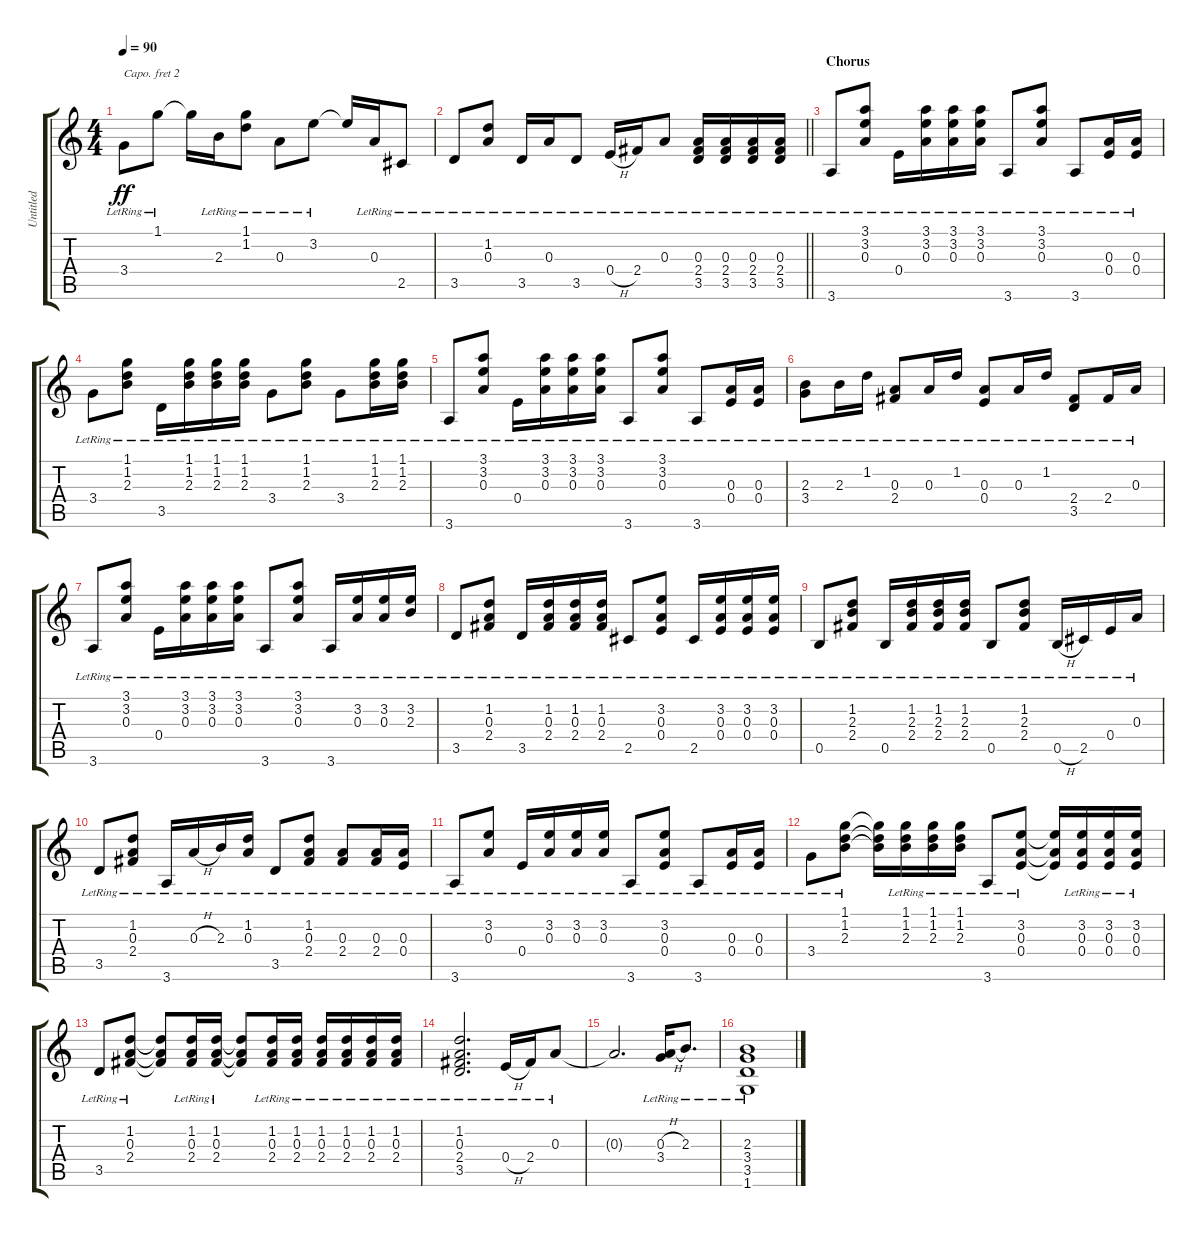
\track ("Untitled" "Untitled") {instrument acousticguitarsteel}
\staff {score tabs}
\capo 2
\tuning (E4 B3 G3 D3 A2 E2) {hide}
\ts (4 4)
\tempo 90
\clef g2
\ks c
3.4{lr}.8{dy ff} 1.1{lr}.8 1.1{t}.16 2.3{lr}.16 (1.1{lr} 1.2{lr}).8 0.3{lr}.8 3.2{lr}.8 3.2{t}.16 0.3{lr}.16 2.5{lr}.8 |
\barLineRight lightlight
3.5{lr}.8 (1.2{lr} 0.3{lr}).8 3.5{lr}.16 0.3{lr}.16 3.5{lr}.8 0.4{h lr}.16 2.4{lr}.16 0.3{lr}.8 (0.3{lr} 2.4{lr} 3.5{lr}).16 (0.3{lr} 2.4{lr} 3.5{lr}).16 (0.3{lr} 2.4{lr} 3.5{lr}).16 (0.3{lr} 2.4{lr} 3.5{lr}).16 |
\section ("" "Chorus")
3.6{lr}.8 (3.1{lr} 3.2{lr} 0.3{lr}).8 0.4{lr}.16 (3.1{lr} 3.2{lr} 0.3{lr}).16 (3.1{lr} 3.2{lr} 0.3{lr}).16 (3.1{lr} 3.2{lr} 0.3{lr}).16 3.6{lr}.8 (3.1{lr} 3.2{lr} 0.3{lr}).8 3.6{lr}.8 (0.3{lr} 0.4{lr}).16 (0.3{lr} 0.4{lr}).16 |
3.4{lr}.8 (1.1{lr} 1.2{lr} 2.3{lr}).8 3.5{lr}.16 (1.1{lr} 1.2{lr} 2.3{lr}).16 (1.1{lr} 1.2{lr} 2.3{lr}).16 (1.1{lr} 1.2{lr} 2.3{lr}).16 3.4{lr}.8 (1.1{lr} 1.2{lr} 2.3{lr}).8 3.4{lr}.8 (1.1{lr} 1.2{lr} 2.3{lr}).16 (1.1{lr} 1.2{lr} 2.3{lr}).16 |
3.6{lr}.8 (3.1{lr} 3.2{lr} 0.3{lr}).8 0.4{lr}.16 (3.1{lr} 3.2{lr} 0.3{lr}).16 (3.1{lr} 3.2{lr} 0.3{lr}).16 (3.1{lr} 3.2{lr} 0.3{lr}).16 3.6{lr}.8 (3.1{lr} 3.2{lr} 0.3{lr}).8 3.6{lr}.8 (0.3{lr} 0.4{lr}).16 (0.3{lr} 0.4{lr}).16 |
(2.3{lr} 3.4{lr}).8 2.3{lr}.16 1.2{lr}.16 (0.3{lr} 2.4{lr}).8 0.3{lr}.16 1.2{lr}.16 (0.3{lr} 0.4{lr}).8 0.3{lr}.16 1.2{lr}.16 (2.4{lr} 3.5{lr}).8 2.4{lr}.16 0.3{lr}.16 |
3.6{lr}.8 (3.1{lr} 3.2{lr} 0.3{lr}).8 0.4{lr}.16 (3.1{lr} 3.2{lr} 0.3{lr}).16 (3.1{lr} 3.2{lr} 0.3{lr}).16 (3.1{lr} 3.2{lr} 0.3{lr}).16 3.6{lr}.8 (3.1{lr} 3.2{lr} 0.3{lr}).8 3.6{lr}.16 (3.2{lr} 0.3{lr}).16 (3.2{lr} 0.3{lr}).16 (3.2{lr} 2.3{lr}).16 |
3.5{lr}.8 (1.2{lr} 0.3{lr} 2.4{lr}).8 3.5{lr}.16 (1.2{lr} 0.3{lr} 2.4{lr}).16 (1.2{lr} 0.3{lr} 2.4{lr}).16 (1.2{lr} 0.3{lr} 2.4{lr}).16 2.5{lr}.8 (3.2{lr} 0.3{lr} 0.4{lr}).8 2.5{lr}.16 (3.2{lr} 0.3{lr} 0.4{lr}).16 (3.2{lr} 0.3{lr} 0.4{lr}).16 (3.2{lr} 0.3{lr} 0.4{lr}).16 |
0.5{lr}.8 (1.2{lr} 2.3{lr} 2.4{lr}).8 0.5{lr}.16 (1.2{lr} 2.3{lr} 2.4{lr}).16 (1.2{lr} 2.3{lr} 2.4{lr}).16 (1.2{lr} 2.3{lr} 2.4{lr}).16 0.5{lr}.8 (1.2{lr} 2.3{lr} 2.4{lr}).8 0.5{h lr}.16 2.5{lr}.16 0.4{lr}.16 0.3{lr}.16 |
3.5{lr}.8 (1.2{lr} 0.3{lr} 2.4{lr}).8 3.6{lr}.16 0.3{h lr}.16 2.3{lr}.16 (1.2{lr} 0.3{lr}).16 3.5{lr}.8 (1.2{lr} 0.3{lr} 2.4{lr}).8 (0.3{lr} 2.4{lr}).8 (0.3{lr} 2.4{lr}).16 (0.3{lr} 0.4{lr}).16 |
3.6{lr}.8 (3.2{lr} 0.3{lr}).8 0.4{lr}.16 (3.2{lr} 0.3{lr}).16 (3.2{lr} 0.3{lr}).16 (3.2{lr} 0.3{lr}).16 3.6{lr}.8 (3.2{lr} 0.3{lr} 0.4{lr}).8 3.6{lr}.8 (0.3{lr} 0.4{lr}).16 (0.3{lr} 0.4{lr}).16 |
3.4{lr}.8 (1.1{lr} 1.2{lr} 2.3{lr}).8 (1.1{t} 1.2{t} 2.3{t}).16 (1.1{lr} 1.2{lr} 2.3{lr}).16 (1.1{lr} 1.2{lr} 2.3{lr}).16 (1.1{lr} 1.2{lr} 2.3{lr}).16 3.6{lr}.8 (3.2{lr} 0.3{lr} 0.4{lr}).8 (3.2{t} 0.3{t} 0.4{t}).16 (3.2{lr} 0.3{lr} 0.4{lr}).16 (3.2{lr} 0.3{lr} 0.4{lr}).16 (3.2{lr} 0.3{lr} 0.4{lr}).16 |
3.5{lr}.8 (1.2{lr} 0.3{lr} 2.4{lr}).8 (1.2{t} 0.3{t} 2.4{t}).8 (1.2{lr} 0.3{lr} 2.4{lr}).16 (1.2{lr} 0.3{lr} 2.4{lr}).16 (1.2{t} 0.3{t} 2.4{t}).8 (1.2{lr} 0.3{lr} 2.4{lr}).16 (1.2{lr} 0.3{lr} 2.4{lr}).16 (1.2{lr} 0.3{lr} 2.4{lr}).16 (1.2{lr} 0.3{lr} 2.4{lr}).16 (1.2{lr} 0.3{lr} 2.4{lr}).16 (1.2{lr} 0.3{lr} 2.4{lr}).16 |
(1.2{lr} 0.3{lr} 2.4{lr} 3.5{lr}).2{d} 0.4{h lr}.16 2.4{lr}.16 0.3{lr}.8 |
0.3{t}.2{d} (0.3{h lr} 3.4{lr}).16 2.3{lr}.8{d} |
(2.3{lr} 3.4{lr} 3.5{lr} 1.6{lr}).1
